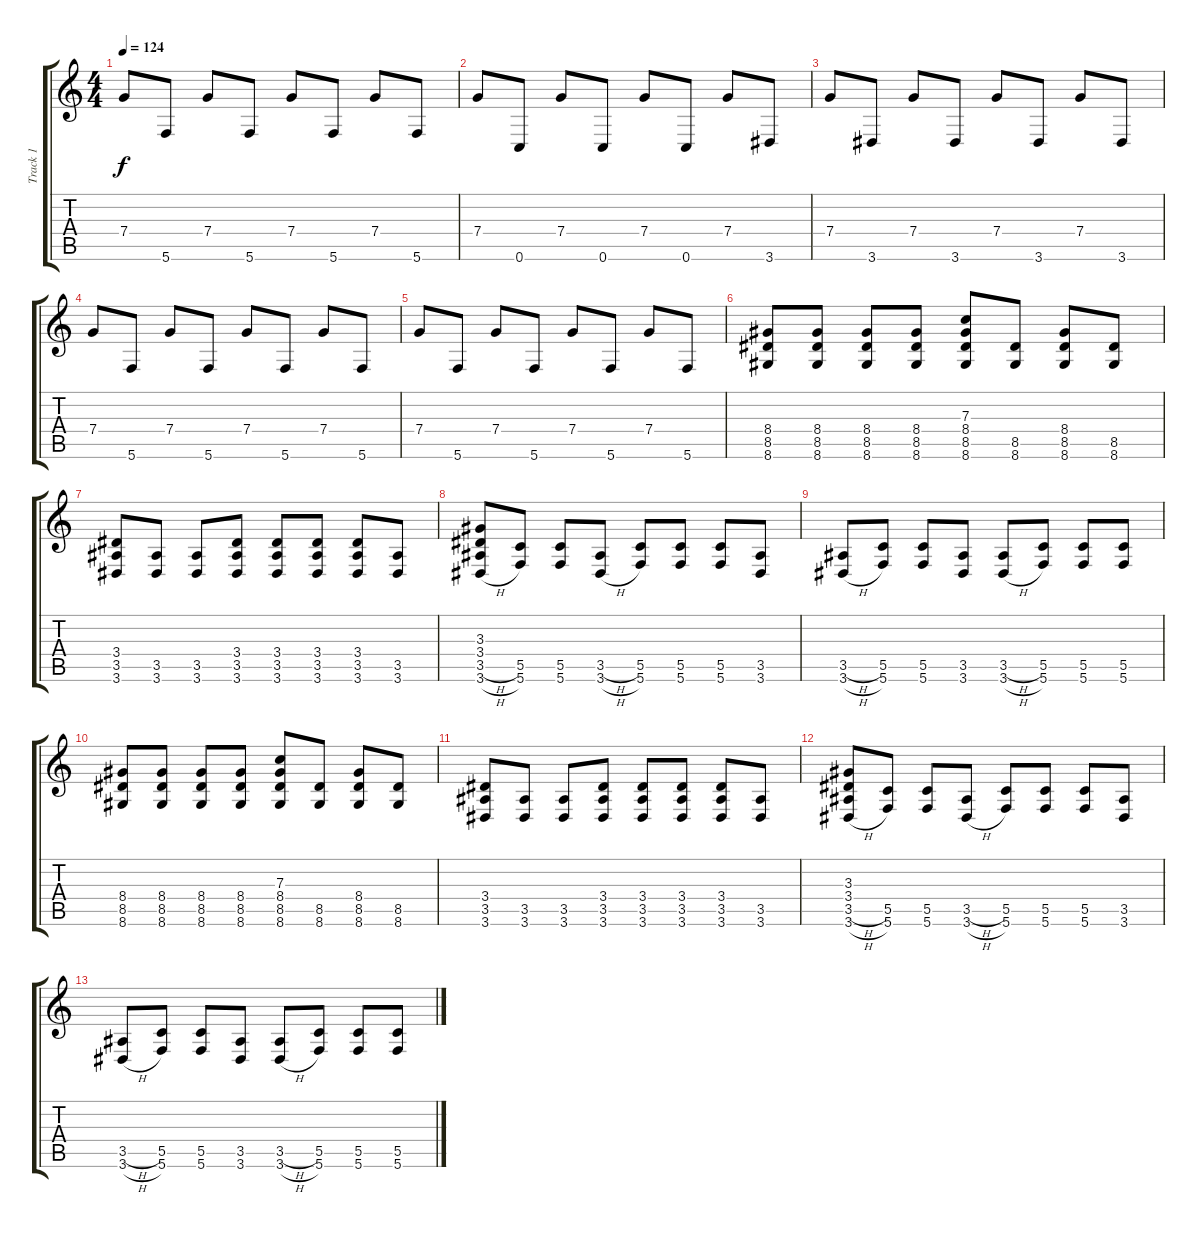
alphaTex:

\track ("Track 1" "Track 1") {instrument distortionguitar}
\staff {score tabs}
\tuning (D4 A3 F3 C3 G2 C2) {hide}
\ts (4 4)
\tempo 124
\clef g2
\ks c
7.4.8{dy f} 5.6.8 7.4.8 5.6.8 7.4.8 5.6.8 7.4.8 5.6.8 |
7.4.8 0.6.8 7.4.8 0.6.8 7.4.8 0.6.8 7.4.8 3.6.8 |
7.4.8 3.6.8 7.4.8 3.6.8 7.4.8 3.6.8 7.4.8 3.6.8 |
7.4.8 5.6.8 7.4.8 5.6.8 7.4.8 5.6.8 7.4.8 5.6.8 |
7.4.8 5.6.8 7.4.8 5.6.8 7.4.8 5.6.8 7.4.8 5.6.8 |
(8.4 8.5 8.6).8 (8.4 8.5 8.6).8 (8.4 8.5 8.6).8 (8.4 8.5 8.6).8 (7.3 8.4 8.5 8.6).8 (8.5 8.6).8 (8.4 8.5 8.6).8 (8.5 8.6).8 |
(3.4 3.5 3.6).8 (3.5 3.6).8 (3.5 3.6).8 (3.4 3.5 3.6).8 (3.4 3.5 3.6).8 (3.4 3.5 3.6).8 (3.4 3.5 3.6).8 (3.5 3.6).8 |
(3.3 3.4 3.5{h} 3.6{h}).8 (5.5 5.6).8 (5.5 5.6).8 (3.5{h} 3.6{h}).8 (5.5 5.6).8 (5.5 5.6).8 (5.5 5.6).8 (3.5 3.6).8 |
(3.5{h} 3.6{h}).8 (5.5 5.6).8 (5.5 5.6).8 (3.5 3.6).8 (3.5{h} 3.6{h}).8 (5.5 5.6).8 (5.5 5.6).8 (5.5 5.6).8 |
(8.4 8.5 8.6).8 (8.4 8.5 8.6).8 (8.4 8.5 8.6).8 (8.4 8.5 8.6).8 (7.3 8.4 8.5 8.6).8 (8.5 8.6).8 (8.4 8.5 8.6).8 (8.5 8.6).8 |
(3.4 3.5 3.6).8 (3.5 3.6).8 (3.5 3.6).8 (3.4 3.5 3.6).8 (3.4 3.5 3.6).8 (3.4 3.5 3.6).8 (3.4 3.5 3.6).8 (3.5 3.6).8 |
(3.3 3.4 3.5{h} 3.6{h}).8 (5.5 5.6).8 (5.5 5.6).8 (3.5{h} 3.6{h}).8 (5.5 5.6).8 (5.5 5.6).8 (5.5 5.6).8 (3.5 3.6).8 |
(3.5{h} 3.6{h}).8 (5.5 5.6).8 (5.5 5.6).8 (3.5 3.6).8 (3.5{h} 3.6{h}).8 (5.5 5.6).8 (5.5 5.6).8 (5.5 5.6).8
